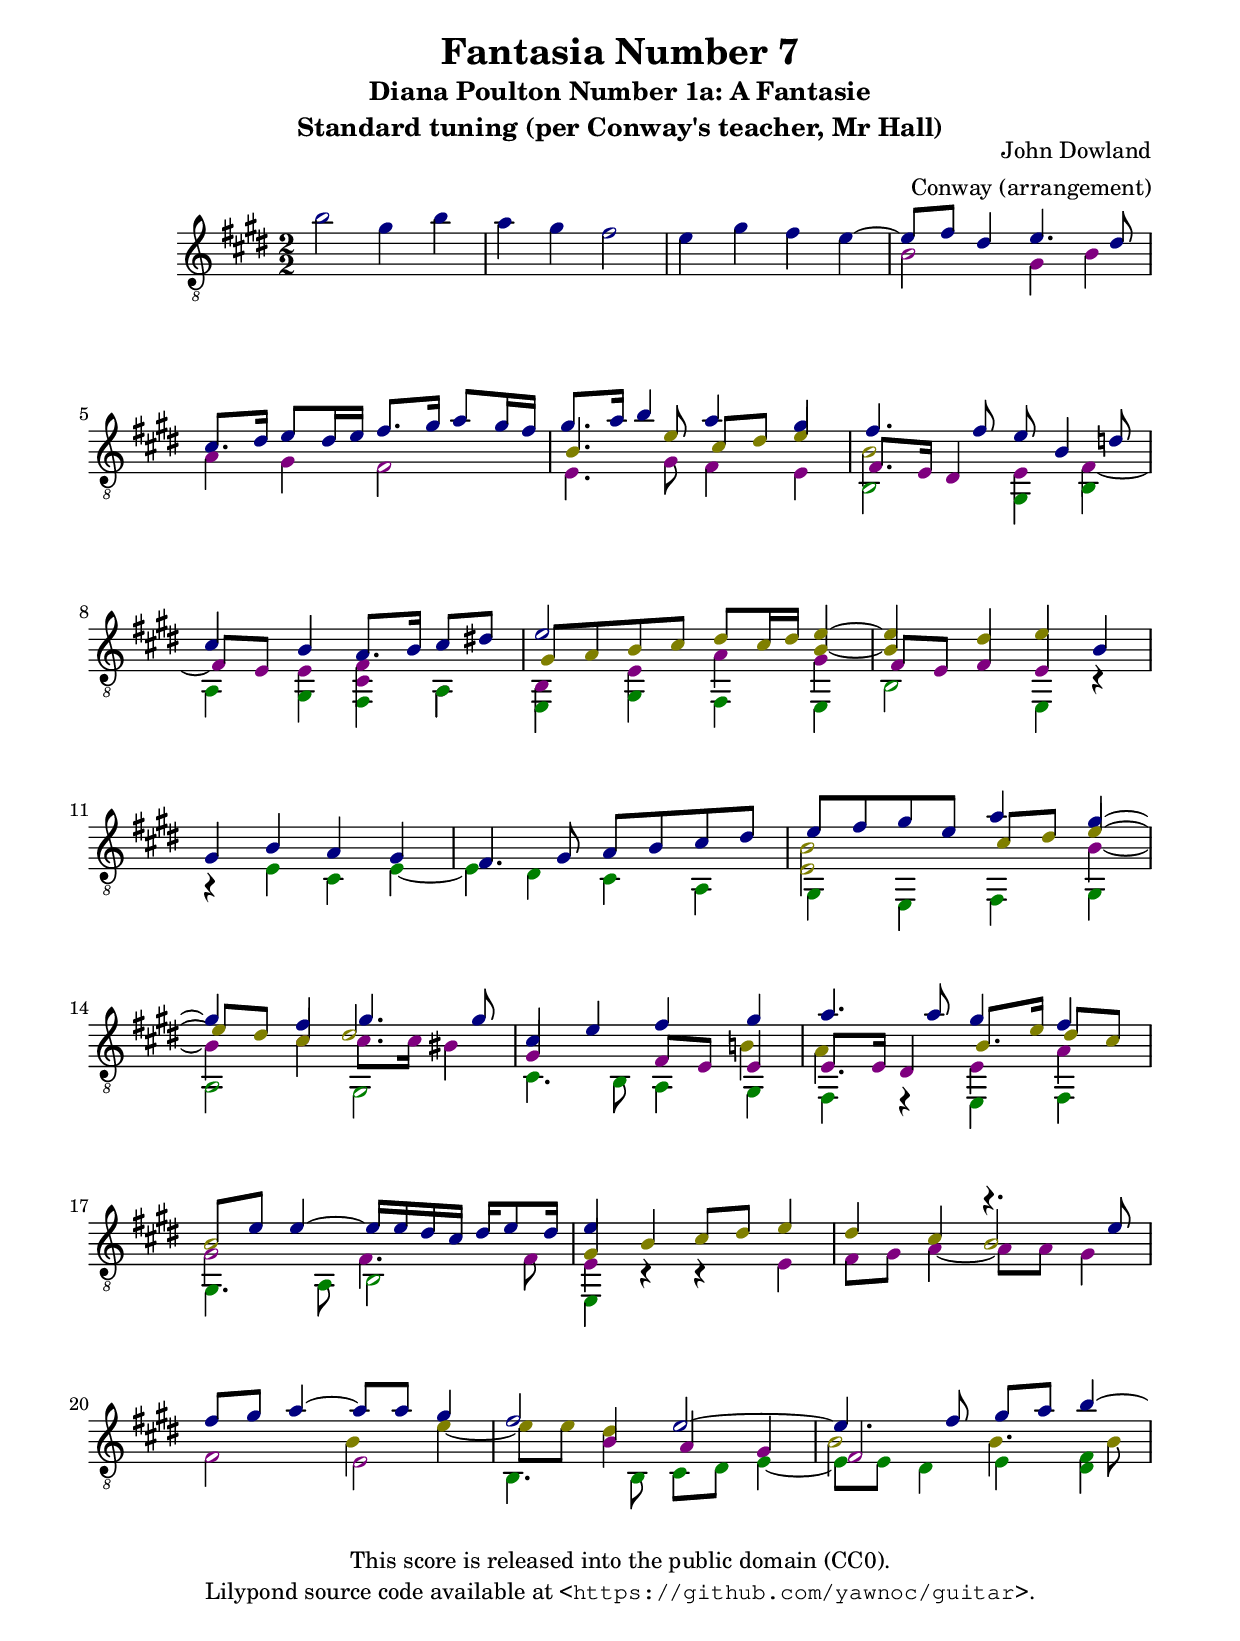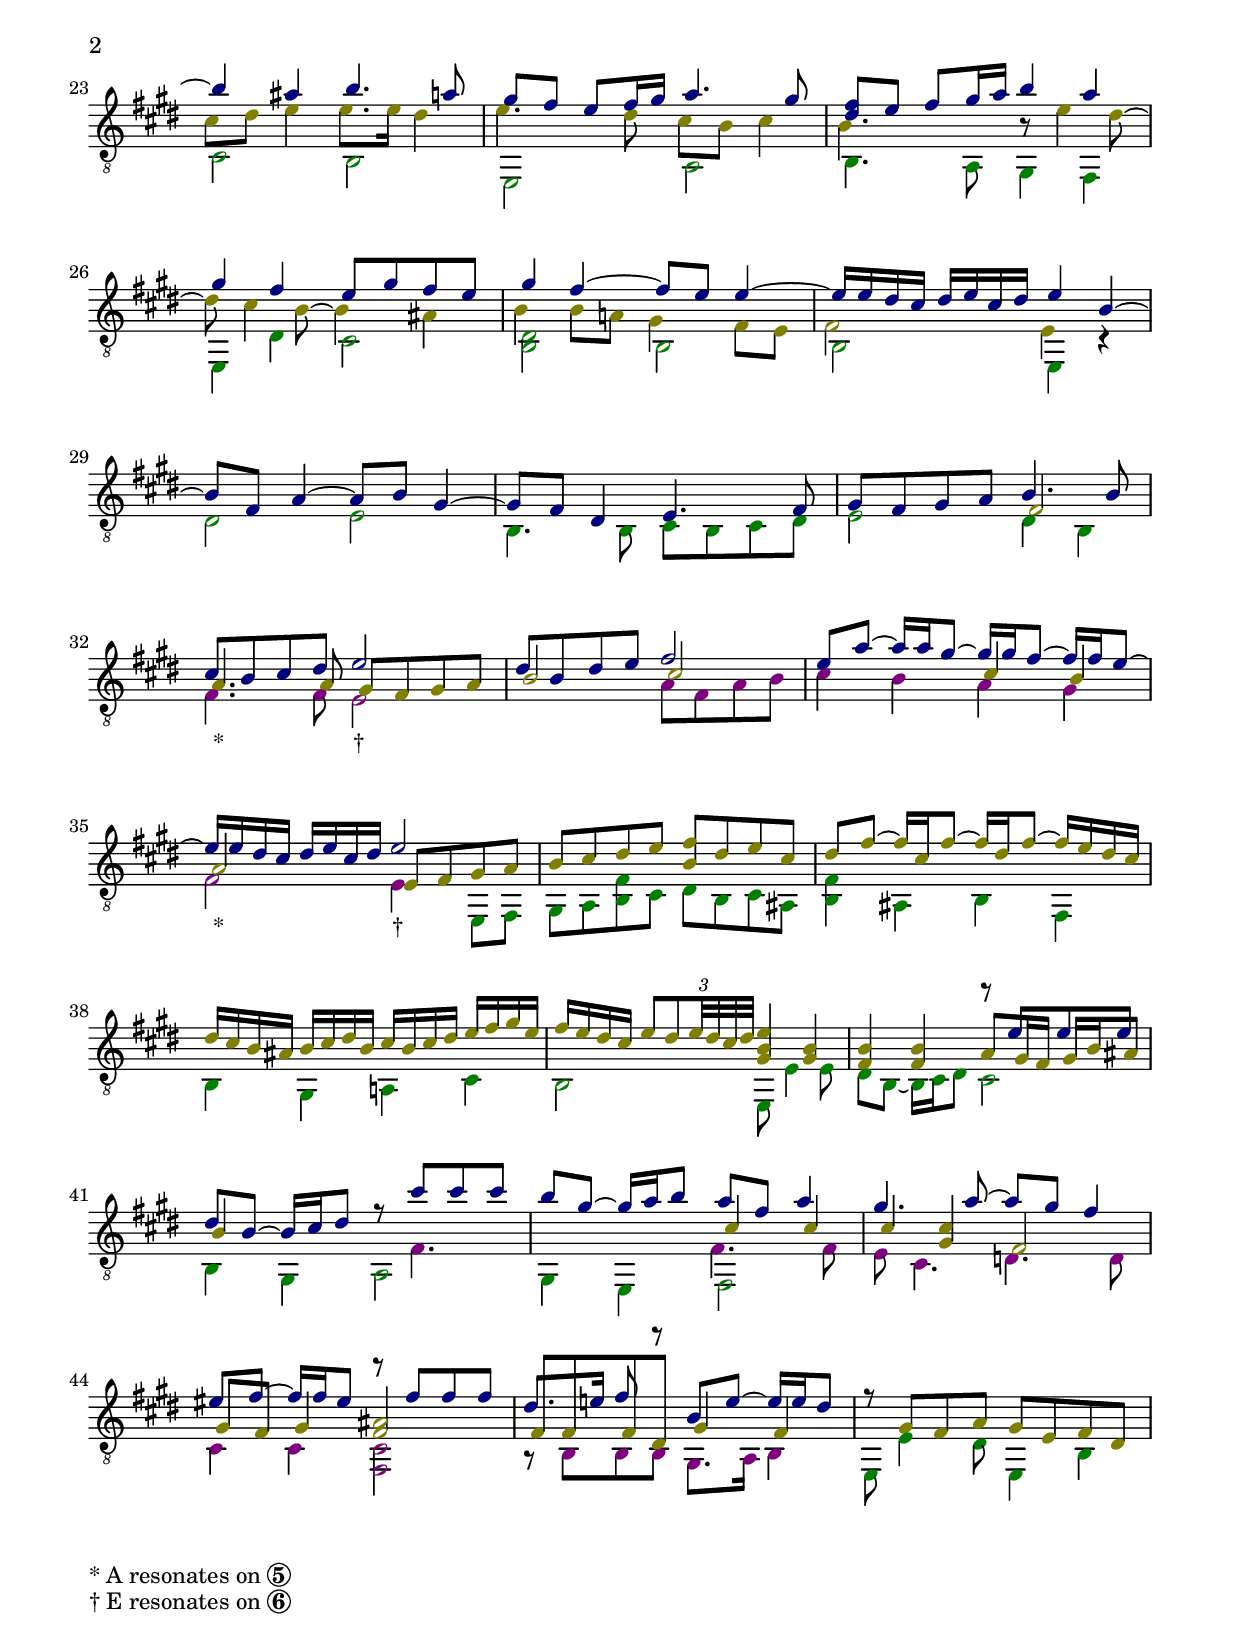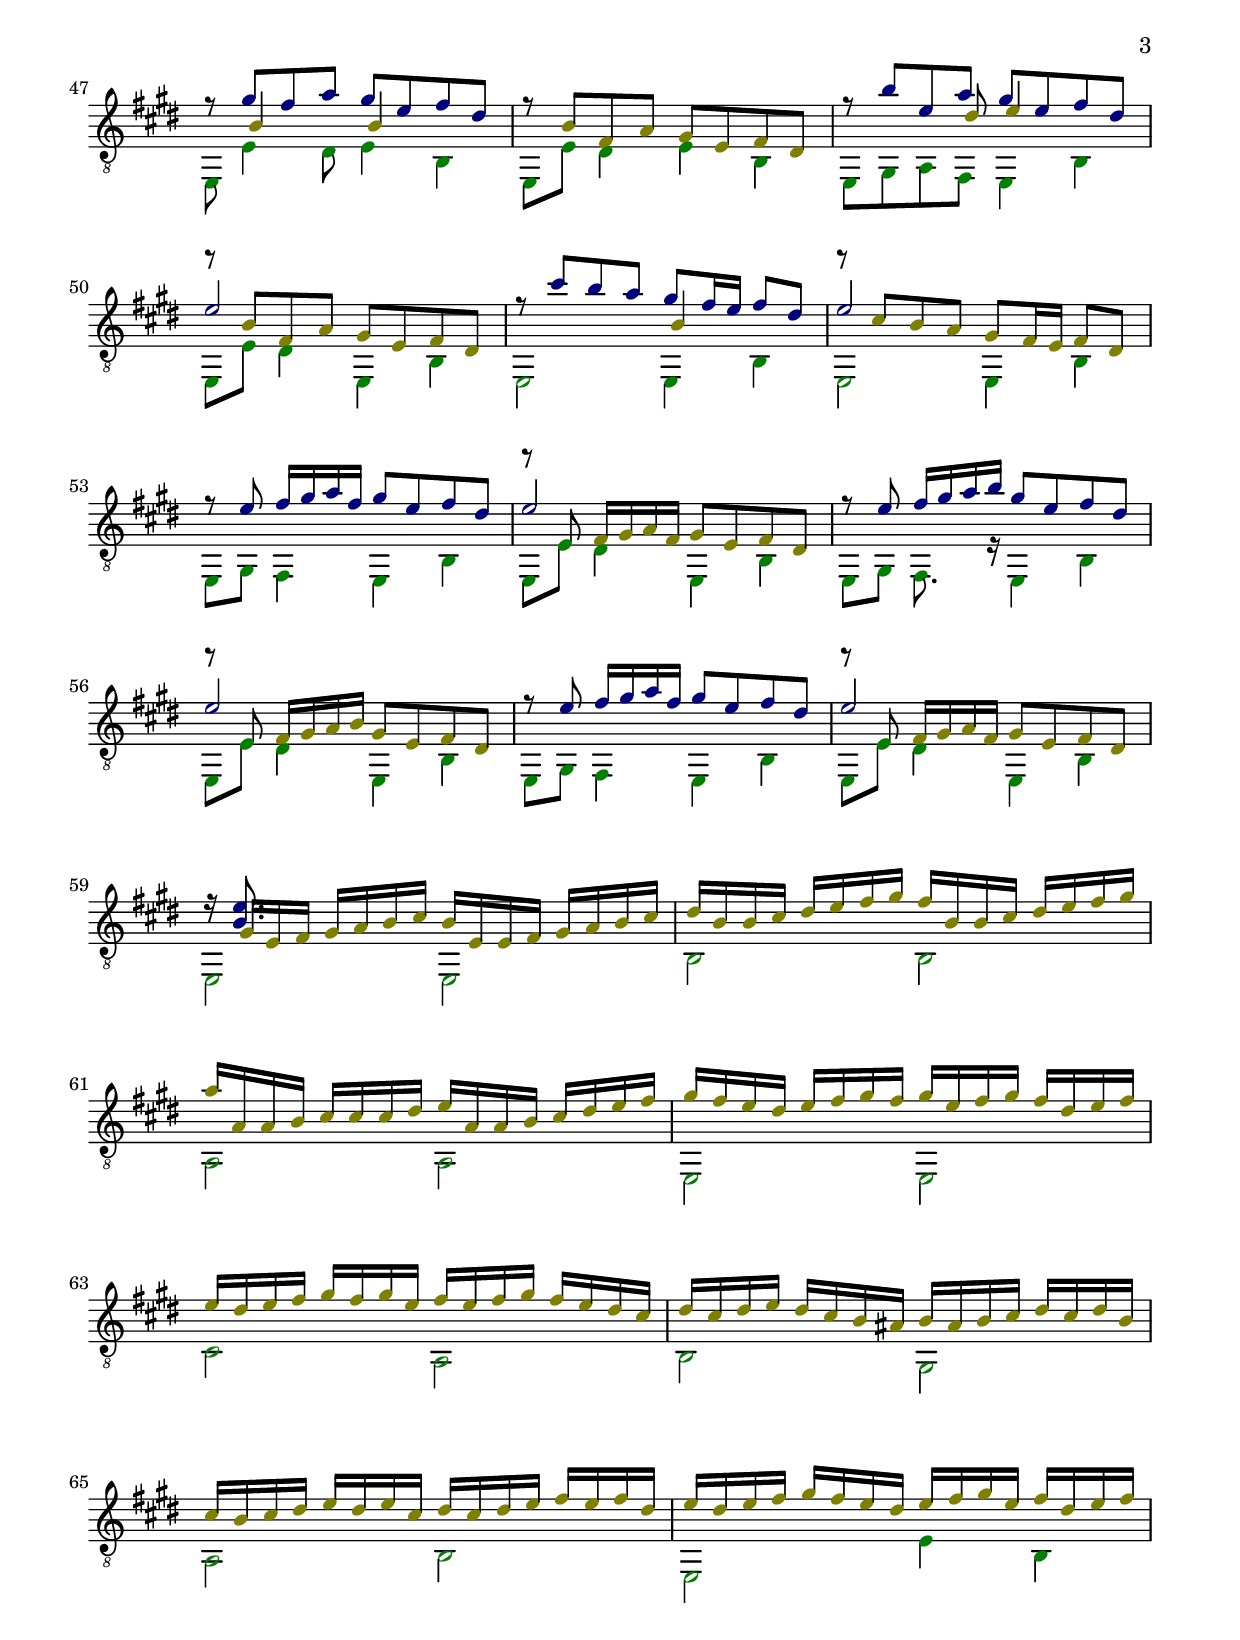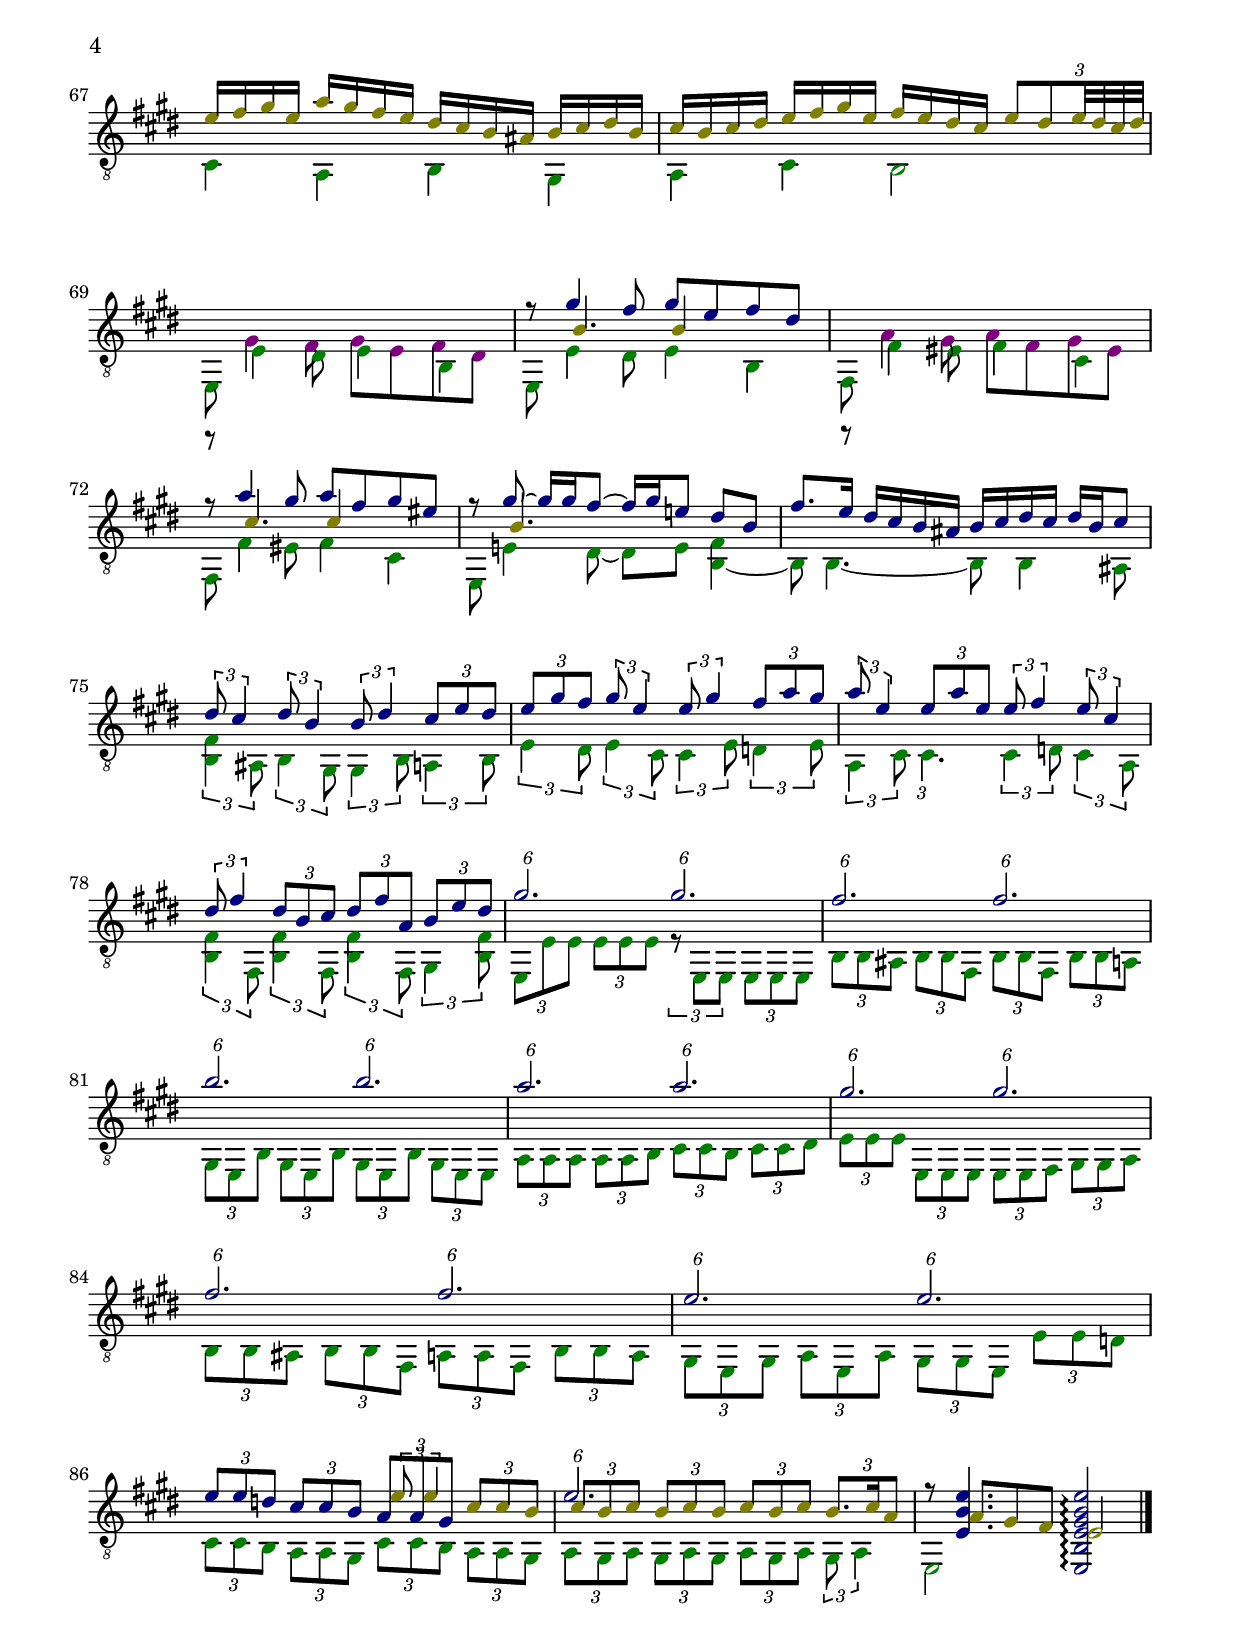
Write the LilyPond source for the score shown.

\version "2.18.2"


%%%%%%%%%%%%%%%%%%%%%%%%%%%%%%%%%%%%%%%%%%%%%%%%%%%%%%%%%%%%%%%%
% General
%%%%%%%%%%%%%%%%%%%%%%%%%%%%%%%%%%%%%%%%%%%%%%%%%%%%%%%%%%%%%%%%

\paper {
  top-margin = 1.5\cm
  left-margin = 1.5\cm
  right-margin = 1.5\cm
  bottom-margin = 1.5\cm
  ragged-last-bottom = ##f
  footnote-separator-markup = \markup { \vspace #1.5 }
}

globalSettings = {
  \accidentalStyle modern
  \compressFullBarRests
  \mergeDifferentlyHeadedOn
  \mergeDifferentlyDottedOn
  \numericTimeSignature
  \pointAndClickOff
  \override TextScript.extra-offset = #'(0 . 0.7)
  \override Score.FootnoteItem.annotation-line = ##f
}

origin-url = "https://github.com/yawnoc/guitar"

\header {
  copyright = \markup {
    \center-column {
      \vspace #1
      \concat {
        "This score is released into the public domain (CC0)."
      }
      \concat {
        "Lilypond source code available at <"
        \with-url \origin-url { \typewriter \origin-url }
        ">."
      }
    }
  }
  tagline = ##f
}

triplet = #(define-music-function
  (parser location music) (ly:music?)
  #{
    \tuplet 3/2 { $music }
  #}
)

tripletDuple = #(define-music-function
  (parser location music) (ly:music?)
  #{
    \tuplet 6/4 { $music }
  #}
)

overrideBeamedStemLengths = #(define-scheme-function
  (parser location lengths) (list?)
  #{
    \override Stem.details.beamed-lengths = $lengths
  #}
)
revertBeamedStemLengths = { \revert Stem.details.beamed-lengths }

overrideBeamVerticalPositions = #(define-scheme-function
  (parser location positions) (pair?)
  #{
    \override Beam.positions = $positions
  #}
)

%%%%%%%%%%%%%%%%%%%%%%%%%%%%%%%%%%%%%%%%%%%%%%%%%%%%%%%%%%%%%%%%
% Semantic bar lines
%%%%%%%%%%%%%%%%%%%%%%%%%%%%%%%%%%%%%%%%%%%%%%%%%%%%%%%%%%%%%%%%

barLineGoto = { \bar "||" }
barLineKeyChange = { \bar "||" }
barLineEnd = { \bar "|." }

%%%%%%%%%%%%%%%%%%%%%%%%%%%%%%%%%%%%%%%%%%%%%%%%%%%%%%%%%%%%%%%%
% Guitar notation
%%%%%%%%%%%%%%%%%%%%%%%%%%%%%%%%%%%%%%%%%%%%%%%%%%%%%%%%%%%%%%%%

stringNumbersAbove = { \set stringNumberOrientations = #'(up) }
stringNumbersBelow = { \set stringNumberOrientations = #'(down) }

fingeringAbove = { \set fingeringOrientations = #'(up) }
fingeringBelow = { \set fingeringOrientations = #'(down) }
fingeringAleft = { \set fingeringOrientations = #'(left) }
fingeringAright = { \set fingeringOrientations = #'(right) }

startGraceMusic = {
  <>(
  \override Fingering.font-size = -6
}
stopGraceMusic = {
  \revert Fingering.font-size
  <>)
}

overrideHorizontalShift = #(define-scheme-function
  (parser location distance) (number?)
  #{
    \override NoteColumn.force-hshift = $distance
  #}
)
revertHorizontalShift = { \revert NoteColumn.force-hshift }

barreSpan = #(define-music-function
  (parser location label offsetPair music)
  (string? (pair? (cons 0 0)) ly:music?)
  (let
    (
      (elements (extract-named-music music '(NoteEvent EventChord)))
    )
    (if
      (pair? elements)
      (let
        (
          (first-element (first elements))
          (last-element (last elements))
        )
        (set!
          (ly:music-property first-element 'articulations)
          (cons
            (make-music 'TextSpanEvent 'span-direction -1)
            (ly:music-property first-element 'articulations)
          )
        )
        (set!
          (ly:music-property last-element 'articulations)
          (cons
            (make-music 'TextSpanEvent 'span-direction 1)
            (ly:music-property last-element 'articulations)
          )
        )
      )
    )
  )
  #{
    \once \override TextSpanner.font-shape = #'upright
    \once \override TextSpanner.style = #'line
    \once \override TextSpanner.extra-offset = #offsetPair
    \once \override TextSpanner.bound-details = #`(
      (left
        (text . ,#{ \markup { \raise #-0.7 { #label \hspace #0.7 }} #})
        (Y . 0)
        (padding . -0.8)
        (attach-dir . -2)
      )
      (right
        (text . ,#{ \markup { \draw-line #'(0 . -1.3) } #}) ;; draw hook
        (Y . 0)
        (padding . -0.5)
        (attach-dir . 2)
      )
    )
    \once \override TextSpanner #'after-line-breaking = #(lambda (grob)
      (let*
        (
          (originalGrob (ly:grob-original grob))
          (splitGrobs (ly:spanner-broken-into originalGrob))
        )
        (if
          (and
            (>= (length splitGrobs) 2)
            (not (eq? (car (last-pair splitGrobs)) grob))
          )
          (begin
            (ly:grob-set-nested-property! grob
              '(bound-details right text)
              #{ \markup { \draw-line #'(0 . 0) } #} ;; suppress draw hook
            )
            (ly:grob-set-property! grob
              'extra-offset
              (cons
                (car offsetPair)
                (+ (cdr offsetPair) 0.7) ;; correction for suppressed hook
              )
            )
            (ly:grob-set-nested-property! grob
              '(bound-details right padding)
              #'-3 ;; increase spanner length
            )
          )
        )
      )
    )
    $music
  #}
)

barre = #(define-scheme-function
  (parser location label) (string?)
  #{
    \markup {
      \center-align {
        \hspace #0.7
        $label
      }
    }
  #}
)

nudgeNextBarre = #(define-scheme-function
  (parser location distance) (number?)
  #{
    \once \override TextScript.X-offset = $distance
  #}
)

position = #(define-scheme-function
  (parser location label) (string?)
  #{
    \markup {
      \center-align {
        \hspace #0.5
        $label
      }
    }
  #}
)

#(define-markup-command
  (markupString layout properties stringNumber) (markup?)
  (interpret-markup layout properties
    #{
      \markup \circle { \bold #stringNumber }
    #}
  )
)

#(define-markup-command
  (resonatesOn layout properties note stringNumber) (markup? markup?)
  (interpret-markup layout properties
    #{
      \markup { #note "resonates on" \markupString #stringNumber }
    #}
  )
)

%%%%%%%%%%%%%%%%%%%%%%%%%%%%%%%%%%%%%%%%%%%%%%%%%%%%%%%%%%%%%%%%
% Goto statements
%%%%%%%%%%%%%%%%%%%%%%%%%%%%%%%%%%%%%%%%%%%%%%%%%%%%%%%%%%%%%%%%

overrideGotoVisibility = {
  \once \override Score.RehearsalMark #'break-visibility = #'#(#t #t #f)
}

makeGotoMark = #(define-scheme-function
  (parser location label) (string?)
  #{
    \mark \markup { \small \italic $label }
  #}
)

simultaneousMarkSeparator = {
  \cadenzaOn
    s1073741824 % stupid, but works
  \cadenzaOff
}

coda = {
  \overrideGotoVisibility
  \mark \markup { \musicglyph #"scripts.coda" }
}

fine = {
  \overrideGotoVisibility
  \makeGotoMark Fine
}

dcAlCoda = {
  \overrideGotoVisibility
  \makeGotoMark "D.C. al Coda"
}

dcAlFine = {
  \overrideGotoVisibility
  \makeGotoMark "D.C. al Fine"
}

toCoda = {
  \overrideGotoVisibility
  \makeGotoMark "to Coda"
}



\header {
  title = "Fantasia Number 7"
  subtitle = \markup {
    \center-column {
      "Diana Poulton Number 1a: A Fantasie"
      "Standard tuning (per Conway's teacher, Mr Hall)"
    }
  }
  composer = "John Dowland"
  arranger = "Conway (arrangement)"
}


initialSignatures = {
  \clef "treble_8"
  \key e \major
  \time 2/2
  \set Timing.beamExceptions = #'()
  \set Timing.baseMoment = #(ly:make-moment 1/4)
  \set Timing.beatStructure = #'(1 1 1 1)
  \set Timing.beamExceptions = #'(
    (
      end
        .
      (
        ((1 . 8) . (4 4)) ;; quavers by fours
        ((1 . 12) . (3 3 3 3)) ;; anything shorter by beat
      )
    )
  )
}


highVoiceMusic = {
  
  \override NoteHead.color = #darkblue
  
  % Main theme high
  \barNumberCheck #1
  \relative c'' {
    \stemDown
    b2 gis4 b |
    a gis fis2 |
    e4 gis fis e~ |
    \stemUp
    e8 fis dis4 e4. dis8 |
    cis8. dis16 e8 dis16 e fis8. gis16 a8 gis16 fis |
    gis8. a16 b4 a gis |
    \once \overrideHorizontalShift #0.3 fis4. fis8 e8 b4 d8 |
    cis4 b a8. b16 cis8 dis |
    e2 s2 |
    s2 s4
  }
  
  % Main theme low
  \barNumberCheck #10
  \relative c' {
    b4 |
    gis b a gis |
    fis4. gis8 a b cis dis |
    e fis gis e a4 gis~ |
    gis
      \shiftOn
        \once \overrideHorizontalShift #0
        fis
      \shiftOff
      \once \overrideHorizontalShift #0.45 gis4. gis8 |
    cis,4 e fis gis |
    a4. a8 gis4 fis |
    \once \hide NoteHead b,8 e e4~ e16 e dis cis dis16 e8 dis16 |
    e4
  }
  
  % Tee-tee taa high
  \barNumberCheck #18
  \relative c'' {
    s4 s2 |
    s2 c4.\rest e,8 |
    fis8 gis a4~ a8 a gis4 |
    fis2 e2~ |
    e4. fis8 gis8 a b4~ |
    b ais b4. a8 |
    gis8 fis e8 fis16 gis a4. gis8 |
    <fis dis>8 e fis8 gis16 a b4 a |
    gis fis e8 gis fis e |
    gis4 fis~ fis8 e e4~ |
    e16 e dis cis dis e cis dis e4
  }
  
  % Tee-tee taa low
  \barNumberCheck #28
  \relative c' {
    b4~ |
    b8 fis a4~ a8 b gis4~ |
    gis8 fis dis4 e4. fis8 |
    gis fis gis a b4. b8 |
    cis b cis dis e2 |
    dis8 b dis e fis2 |
    e8 a~ a16 a gis8~ gis16 gis fis8~ fis16 fis e8~ |
    e16 e dis cis dis e cis dis e2 |
  }
  
  % Ascending scale
  \barNumberCheck #36
  {
    s1 * 3 |
    s2
  }
  
  % Tee-tee-tee
  \barNumberCheck #39
  \relative c' {
    s2 |
    s2 r8 e e e |
    dis b~ b16 cis dis8 r8 cis' cis cis |
    b8 gis~ gis16 a b8 a8 fis a4 |
    gis4. a8~ a gis fis4 |
    eis8 fis~ fis16 fis eis8 r8 fis fis fis |
    dis8. e16 fis8 r b,8 e~ e16 e dis8 |
  }
  
  % Majestic theme
  \barNumberCheck #46
  \relative c'' {
    s1 |
    r8 gis fis a gis e fis dis |
    s1 |
    r8 b' e, a gis e fis dis |
    e2 s2 |
    r8 cis' b a gis8 fis16 e fis8 dis |
    e2 s2 |
    r8 e fis16 gis a fis gis8 e fis dis |
    e2 s2 |
    r8 e fis16 gis a b gis8 e fis dis |
    e2 s2 |
    r8 e fis16 gis a fis gis8 e fis dis |
    e2 s2 |
  }
  
  % Scale runs
  \barNumberCheck #59
  \relative c' {
    r16 <e b>8. s4 s2 |
    s1 * 9 |
  }
  
  % Majestic interlude
  \barNumberCheck #69
  \relative c'' {
    s1 |
    r8 gis4 fis8 gis e fis dis |
    s1 |
    r8 a'4 gis8 a fis gis eis |
    r8 gis~ gis16 gis fis8~ fis16 gis e8 dis b |
    fis'8. e16 dis cis b ais
      b16 cis dis cis dis b cis8 |
  }
  
  % Triple runs
  \barNumberCheck #75
  \relative c' {
    \triplet { dis8 cis4 } \triplet { dis8 b4 }
      \triplet { b8 dis4 } \triplet { cis8 e dis } |
    \triplet { e8 gis fis } \triplet { gis8 e4 }
      \triplet { e8 gis4 } \triplet { fis8 a gis } |
    \triplet { a8 e4 } \triplet { e8 a e }
      \triplet { e8 fis4 } \triplet { e8 cis4 } |
    \triplet { dis8 fis4 } \triplet { dis8 b cis }
      \triplet { dis8 fis a, } \triplet { b e dis } |
    \tripletDuple { gis2. } \tripletDuple { gis } |
    \tripletDuple { fis } \tripletDuple { fis } |
    \tripletDuple { b } \tripletDuple { b } |
    \tripletDuple { a } \tripletDuple { a } |
    \tripletDuple { gis } \tripletDuple { gis } |
    \tripletDuple { fis } \tripletDuple { fis } |
    \tripletDuple { e } \tripletDuple { e } |
    \triplet { e8 e d } \triplet { cis cis b }
      \triplet { a a gis } s4 |
    \tripletDuple { e'2. } s2 |
  }
  
  % Finishing chords
  \barNumberCheck #88
  \relative c {
    r8 <e b' e>4.
      <e, b' e gis b e>2 \arpeggio
      \barLineEnd
  }
  
}


lowVoiceMusic = {
  
  \override NoteHead.color = #darkgreen
  
  % Main theme high
  \barNumberCheck #1
  \relative c {
    s1 * 6 |
    b2 gis4 b |
    a gis fis a |
    e gis fis e |
    b'2 e,4
  }
  
  % Main theme low
  \barNumberCheck #10
  \relative c {
    r4 |
    r4 e cis e~ |
    e dis cis a |
    gis e fis gis |
    a2 gis |
    cis4. b8 a4 gis |
    fis r e fis |
    gis4. a8 b2 |
    e,4
  }
  
  % Tee-tee taa high
  \barNumberCheck #18
  \relative c {
    s4 s4 s4 |
    s1 * 2 |
    b4. b8 cis8 dis e4~ |
    e8 e dis4 e4 <dis fis> |
    cis2 b |
    e, a |
    b4. a8 gis4 fis |
    e dis' cis2 |
    <b dis> b |
    b e,4
  }
  
  % Tee-tee taa low
  \barNumberCheck #28
  \relative c {
    r4 |
    dis2 e |
    b4. b8 cis b cis dis |
    e2 dis4 b |
    s1 * 3 |
    s2
  }
  
  % Ascending scale
  \barNumberCheck #35
  \relative c, {
    s4 e8 fis |
    gis a <b fis'> cis dis b cis ais |
    <b fis'>4 ais b fis |
    b gis a cis |
    b2
  }
  
  % Tee-tee-tee
  \barNumberCheck #39
  \relative c, {
    e8 e'4 e8 |
    dis8 b~ b16 cis dis8 cis2 |
    b4 gis a2 |
    gis4 e fis2 |
    s1 * 3 |
  }
  
  % Majestic theme
  \barNumberCheck #46
  \relative c, {
    e8 e'4 dis8 e,4 b' |
    e,8 e'4 dis8 e4 b |
    e,8 e' dis4 e b |
    e,8 gis a fis e4 b' |
    e,8 e' dis4 e, b' |
    e,2 e4 b' |
    e,2 e4 b' |
    e,8 gis fis4 e b' |
    e,8 e' dis4 e, b' |
    e,8[ gis] fis8. r16 e4 b' |
    e,8 e' dis4 e, b' |
    e,8 gis fis4 e b' |
    e,8 e' dis4 e, b' |
  }
  
  % Scale runs
  \barNumberCheck #59
  \relative c, {
    e2 e |
    b' b |
    a a |
    e e |
    cis' a |
    b gis |
    a b |
    e, e'4 b |
    cis a b gis |
    a cis b2 |
  }
  
  % Majestic interlude
  \barNumberCheck #69
  \relative c, {
    e8 e'4 dis8 e4 b |
    e,8 e'4 dis8 e4 b |
    fis8 fis'4 eis8 fis4 cis |
    fis,8 fis'4 eis8 fis4 cis |
    e,8 e'4 dis8~ dis e <b~ fis'>4 |
    b8 b4.~ b8 b4 ais8 |
  }
  
  % Triple runs
  \barNumberCheck #75
  \relative c {
    \triplet { <b fis'>4 ais8 } \triplet { b4 gis8 }
      \triplet { gis4 b8 } \triplet { a4 b8 } |
    \triplet { e4 dis8 } \triplet { e4 cis8 }
      \triplet { cis4 e8 } \triplet { d4 e8 } |
    \triplet { a,4 cis8 } \triplet { cis4. }
      \triplet { cis4 d8 } \triplet { cis4 a8 } |
    \triplet { <b fis'>4 fis8 } \triplet { <b fis'>4 fis8 }
      \triplet { <b fis'>4 fis8 } \triplet { gis4 <b fis'>8 } |
    \triplet { e,8 e' e } \triplet { e e e }
      \triplet { r e, e } \triplet { e e e } |
    \triplet { b' b ais } \triplet { b b fis }
      \triplet { b b fis } \triplet { b b a } |
    \triplet { gis e b' } \triplet { gis e b' }
      \triplet { gis e b' } \triplet { gis e e } |
    \triplet { a a a } \triplet { a a b }
      \triplet { cis cis b } \triplet { cis cis dis } |
    \triplet { e e e } \triplet { e, e e }
      \triplet { e e fis } \triplet { gis gis a } |
    \triplet { b b ais } \triplet { b b fis }
      \triplet { a a fis } \triplet { b b a } |
    \triplet { gis e gis } \triplet { a e a }
      \triplet { gis gis e } \triplet { e' e d } |
    \triplet { cis cis b } \triplet { a a gis }
      \triplet { cis cis b } \triplet { a a gis } |
    \triplet { a gis a } \triplet { gis a gis }
      \triplet { a gis a } \triplet { gis8 a4 } |
  }
  
  % Finishing chords
  \barNumberCheck #88
  \relative c, {
    e2 s2 |
  }
  
}


upperMiddleVoiceMusic = {
  
  \override NoteHead.color = #darkyellow
  
  % Main theme high
  \barNumberCheck #1
  \relative c' {
    s1 * 5 |
    \once \overrideHorizontalShift #0.4 b4. e8
      cis8 dis
      \once \overrideHorizontalShift #0 e4 |
    \stemDown
    \once \overrideHorizontalShift #0 b2 s2 |
    \stemUp
    s1 |
    gis8 a b cis dis8 cis16 \shiftOff dis <e~ b_~>4 |
    <e b> dis e
    \shiftOn
  }
  
  % Main theme low
  \barNumberCheck #10
  \relative c' {
    s4 |
    s1 * 2 |
    \stemDown
    <b e,>2
    \stemUp
      cis8 dis \once \overrideHorizontalShift #0 e4~ |
    e8 dis
      \shiftOff cis4 \shiftOn
      \once \overrideHorizontalShift #-0.75 dis2 |
    s2 s4 \stemDown b4 |
    a4 s4 \stemUp b8. e16 dis8 cis |
      \once \overrideHorizontalShift #-0.07
      \once \hide Stem
        b2
      s2 |
    \once \overrideHorizontalShift #0 gis4
  }
  
  % Tee-tee taa high
  \barNumberCheck #18
  \relative c' {
    b4 cis8 dis e4 |
    dis4 cis b2 |
    \stemDown
    s2 b4 e_~ |
    \once \overrideHorizontalShift #0.9 e8 e
      \once \overrideHorizontalShift #0 dis4 s2 |
    b2 b4. b8 |
    cis8 dis e4 e8. e16 dis4 |
    e4. dis8 cis8 b cis4 |
    b4. s8 b8\rest e4 dis8~ |
    dis8 cis4 b8~ b4 ais |
    b4 b8 a gis4 fis8 e |
    fis2 e4
    \stemUp
  }
  
  % Tee-tee taa low
  \barNumberCheck #28
  \relative c {
    s4 |
    s1 * 2 |
    s2 fis2 |
    \footnote "*" #'(0 . -4) \markup { "*" \resonatesOn A 5 }
    a4. a8 gis fis gis a |
    b2 cis |
    s2 cis4 b |
    \footnote "*" #'(0 . -4) \markup { }
    a2
  }
  
  % Ascending scale
  \barNumberCheck #35
  \relative c {
    e8 fis gis a |
    b cis dis e <fis b,> dis e cis |
    dis fis~ fis16 cis fis8~ fis16 dis fis8~ fis16 e dis cis |
    dis cis b ais b cis dis b cis b cis dis e fis gis e |
    fis e dis cis \triplet { e8 dis e32 dis cis dis } <e b gis>4
  }
  
  % Tee-tee-tee
  \barNumberCheck #39
  \relative c' {
    <b gis>4 |
    <b fis> <b fis> a8 gis16 fis gis16 b ais8 |
    b4 s4 s2 |
    s2 cis4 cis |
    cis <cis gis> fis,2 |
    gis8 fis gis4 <ais fis>2 |
    fis8 fis fis dis gis4 fis |
  }
  
  % Majestic theme
  \barNumberCheck #46
  \relative c' {
    r8 gis fis a gis e fis dis |
    s8 b'4 s8 b4 s4 |
    r8 b8 fis a gis e fis dis |
    s4. dis'8 e4 s4 |
    r8 b8 fis a gis e fis dis |
    s2 b'4 s4 |
    r8 cis b a gis8 fis16 e fis8 dis |
    s1 |
    r8 e fis16 gis a fis gis8 e fis dis |
    s1 |
    r8 e fis16 gis a b gis8 e fis dis |
    s1 |
    r8 e fis16 gis a fis gis8 e fis dis |
  }
  
  % Scale runs
  \barNumberCheck #59
  \relative c' {
    s16 gis e fis gis a b cis
      b e, e fis gis a b cis |
    dis b b cis dis e fis gis
      fis b, b cis dis e fis gis |
    a a, a b cis cis cis dis
      e a, a b cis dis e fis |
    gis fis e dis e fis gis fis
      gis e fis gis fis dis e fis |
    e dis e fis gis fis gis e
      fis e fis gis fis e dis cis |
    dis cis dis e dis cis b ais
      b ais b cis dis cis dis b |
    cis b cis dis e dis e cis
      dis cis dis e fis e fis dis |
    e dis e fis gis fis e dis
      e fis gis e
      fis dis e fis |
    e fis gis e
      a gis fis e
      dis cis b ais
      b cis dis b |
    cis b cis dis
      e fis gis e
      fis e dis cis
      \triplet { e8 dis e32 dis cis dis } |
  }
  
  % Majestic interlude
  \barNumberCheck #69
  \relative c' {
    s1 |
    s8 b4. b4 s4 |
    s1 |
    s8 cis4. cis4 s4 |
    s8 b4. s2 |
    s1 |
  }
  
  % Triple runs
  \barNumberCheck #75
  \relative c' {
    s1 * 11 |
    s2 \triplet { e8 e4 } \triplet { cis8 cis b } |
    \triplet { cis b cis } \triplet { b cis b }
      \triplet { cis b cis } \triplet { b8. cis16 a8 } |
  }
  
  % Finishing chords
  \barNumberCheck #88
  \relative c' {
    s8 a gis fis e2 |
  }
  
}


lowerMiddleVoiceMusic = {
  
  \override NoteHead.color = #darkmagenta
  
  % Main theme high
  \barNumberCheck #1
  \relative c' {
    s1 * 3 |
    \shiftOff
    b2 gis4 b |
    a gis fis2 |
    \once \overrideHorizontalShift #0.3 e4. gis8 fis4 e |
    \shiftOn
    \stemUp
    \overrideBeamedStemLengths #'(3)
    fis8. e16 dis4 \stemDown
    \revertBeamedStemLengths
      \overrideHorizontalShift #0 e4 fis~ |
      \revertHorizontalShift
    \stemUp
    fis8 e \stemDown
      \overrideHorizontalShift #0 e4 <cis fis>4 a |
    b e a gis |
      \revertHorizontalShift
    \stemUp
    fis8 e
      \overrideHorizontalShift #0 fis4 e
      \revertHorizontalShift
    \stemDown
  }
  
  % Main theme low
  \barNumberCheck #10
  \relative c {
    s4 |
    s1 * 2 |
    s2 s4 \overrideHorizontalShift #0 b'4~ |
    b \revertHorizontalShift
      \shiftOff cis \shiftOn
      \overrideBeamedStemLengths #'(3)
      \once \overrideHorizontalShift #0.3
        cis8. cis16
      \revertBeamedStemLengths
      bis4 |
    \stemUp
    \once \overrideHorizontalShift #0 gis4 s4
      \once \overrideHorizontalShift #0 fis8 e
      \once \overrideHorizontalShift #0 e4 |
    \once \overrideHorizontalShift #0 e8. e16 dis4
      \stemDown
      \overrideHorizontalShift #0 e4 a |
      \revertHorizontalShift
    \once \overrideHorizontalShift #-0.07 gis2 fis4. fis8 |
    \once \overrideHorizontalShift #0 e4
  }
  
  % Tee-tee taa high
  \barNumberCheck #18
  \relative c {
    \shiftOff
    r4 r e |
    fis8 gis a4~ a8 a gis4 |
    fis2 e |
    \shiftOn
    \stemUp
    s4 \once \overrideHorizontalShift #0 b' a gis |
    fis2 s2 |
    \stemDown
    s1 * 5 |
    s2 s4
  }
  
  % Tee-tee taa low
  \barNumberCheck #28
  \relative c {
    s4 |
    s1 * 3 |
    fis4. fis8
      \footnote "†" #'(0 . -2.5) \markup { "†" \resonatesOn E 6 }
      e2 |
    s2 a8 fis a b |
    cis4 b a gis |
    fis2
      \footnote "†" #'(0 . -2.5) \markup { }
      e4
  }
  
  % Ascending scale
  \barNumberCheck #35
  {
    s4 |
    s1 * 3 |
    s2
  }
  
  % Tee-tee-tee
  \barNumberCheck #39
  \relative c {
    s2 |
    s1 |
    s2 s8 fis4. |
    s2 fis4. fis8 |
    e8 cis4. d4. d8 |
    cis4 cis <cis fis,>2 |
    r8 b b b gis8. a16 b4 |
  }
  
  % Majestic theme
  \barNumberCheck #46
  {
    s1 * 13 |
  }
  
  % Scale runs
  \barNumberCheck #59
  {
    s1 * 10 |
  }
  
  % Majestic interlude
  \barNumberCheck #69
  \relative c' {
    r8 gis4 fis8 gis e fis dis |
    s1 |
    r8 a'4 gis8 a fis gis eis |
    s1 * 3 |
  }
  
}


allMusic = {
  \new Staff \with {
    midiInstrument = #"acoustic guitar (nylon)"
  }
  \globalSettings
  \initialSignatures
  <<
    << \highVoiceMusic >>
      \\
    << \lowVoiceMusic >>
      \\
    << \upperMiddleVoiceMusic >>
      \\
    << \lowerMiddleVoiceMusic >>
  >>
}


\score {
  \allMusic
}

\score {
  \allMusic
  \midi { }
}
